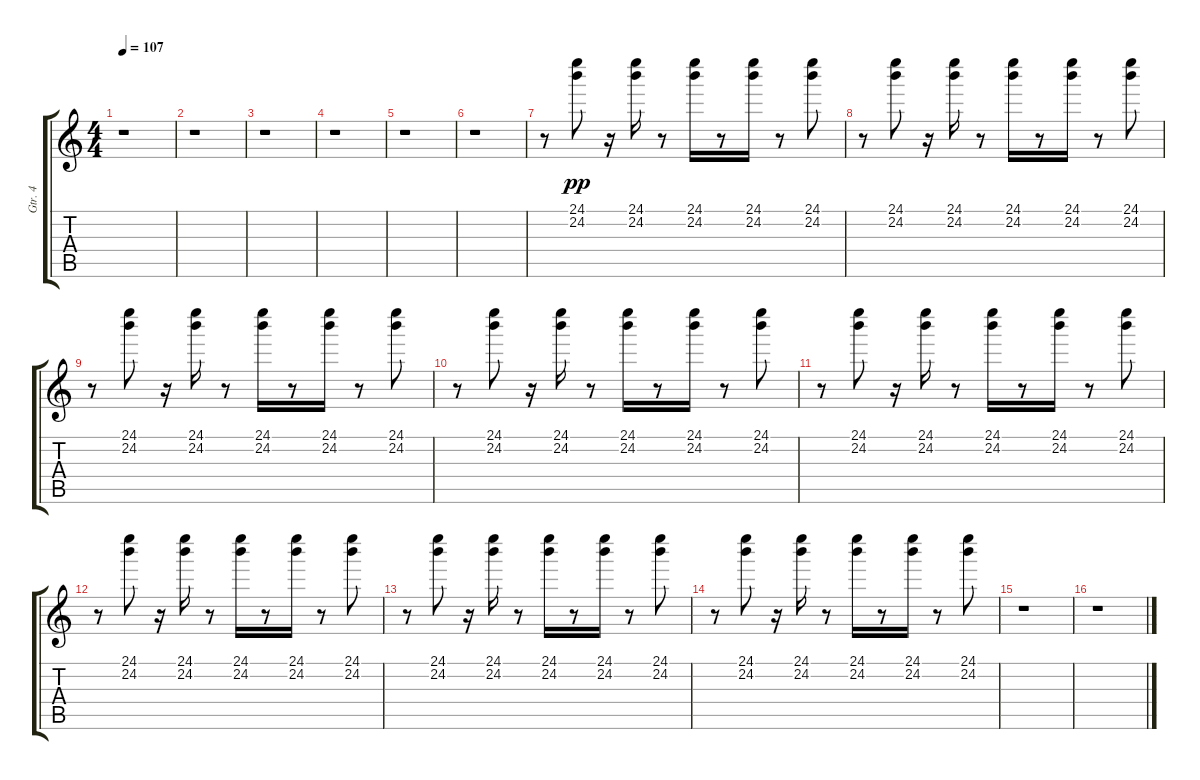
\track ("Gtr. 4" "Gtr. 4") {instrument electricguitarmuted}
\staff {score tabs}
\tuning (E4 B3 G3 D3 A2 E2) {hide}
\ts (4 4)
\tempo 107
\clef g2
\ks c
r.1{dy pp} |
r.1 |
r.1 |
r.1 |
r.1 |
r.1 |
r.8 (24.1 24.2).8 r.16 (24.1 24.2).16 r.8 (24.1 24.2).16 r.8 (24.1 24.2).16 r.8 (24.1 24.2).8 |
r.8 (24.1 24.2).8 r.16 (24.1 24.2).16 r.8 (24.1 24.2).16 r.8 (24.1 24.2).16 r.8 (24.1 24.2).8 |
r.8 (24.1 24.2).8 r.16 (24.1 24.2).16 r.8 (24.1 24.2).16 r.8 (24.1 24.2).16 r.8 (24.1 24.2).8 |
r.8 (24.1 24.2).8 r.16 (24.1 24.2).16 r.8 (24.1 24.2).16 r.8 (24.1 24.2).16 r.8 (24.1 24.2).8 |
r.8 (24.1 24.2).8 r.16 (24.1 24.2).16 r.8 (24.1 24.2).16 r.8 (24.1 24.2).16 r.8 (24.1 24.2).8 |
r.8 (24.1 24.2).8 r.16 (24.1 24.2).16 r.8 (24.1 24.2).16 r.8 (24.1 24.2).16 r.8 (24.1 24.2).8 |
r.8 (24.1 24.2).8 r.16 (24.1 24.2).16 r.8 (24.1 24.2).16 r.8 (24.1 24.2).16 r.8 (24.1 24.2).8 |
r.8 (24.1 24.2).8 r.16 (24.1 24.2).16 r.8 (24.1 24.2).16 r.8 (24.1 24.2).16 r.8 (24.1 24.2).8 |
r.1 |
r.1
